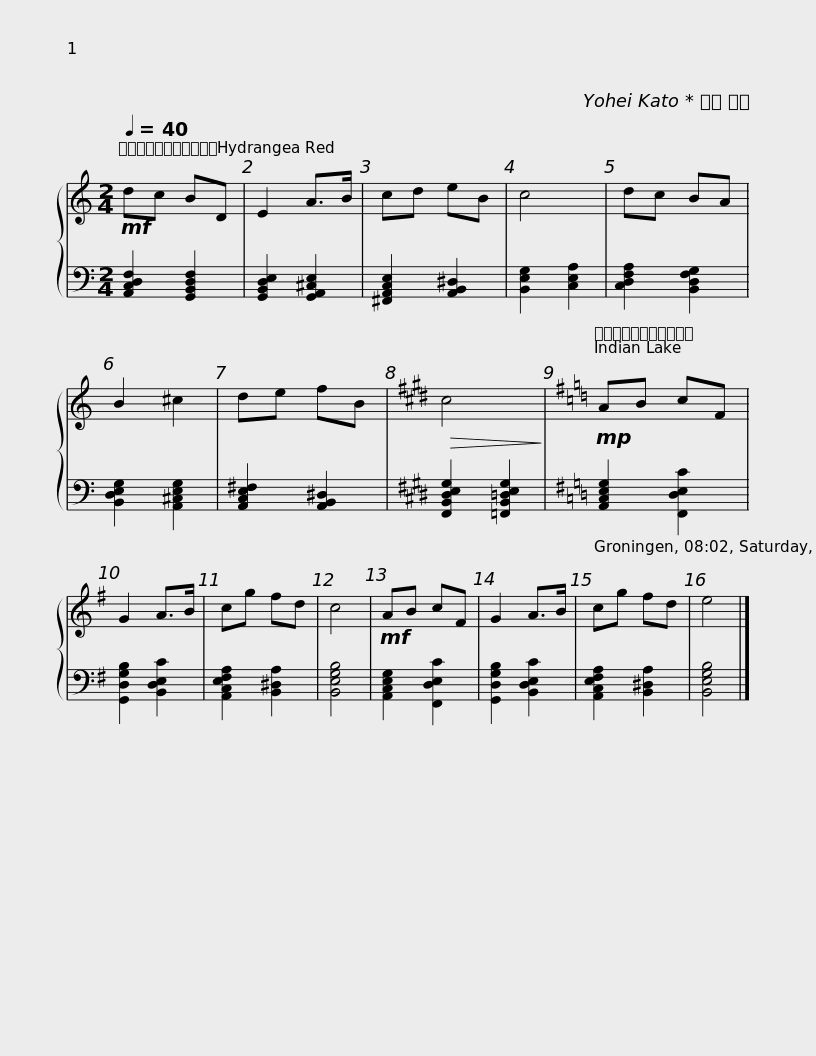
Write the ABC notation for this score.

X:1
%%score { 1 | 2 }
L:1/8
Q:1/4=40
M:2/4
I:linebreak $
K:C
V:1 treble
V:2 bass
V:1
!mf! dc BD | E2 A>B | cd eB | c4 | dc BA | %5
 B2 ^c2 | de fB |[K:E]!>(! c4!>)! |[K:G]!mp! AB cF |$ G2 A>B | %10
 cg fd | c4 |!mf! AB cF | G2 A>B | cg fd | %15
 e4 |] %16
V:2
 [A,,C,D,F,]2 [G,,B,,D,F,]2 | [G,,B,,D,E,]2 [G,,A,,^C,E,]2 | [^F,,A,,C,E,]2 [A,,B,,^D,]2 | [B,,E,G,]2 [C,E,A,]2 | [C,D,F,A,]2 [B,,D,F,G,]2 | %5
 [B,,D,E,G,]2 [A,,^C,E,G,]2 | [A,,C,E,^F,]2 [A,,B,,^D,]2 |[K:E] [F,,B,,D,E,G,]2 [=F,,B,,=D,E,G,]2 |[K:G] [A,,C,E,G,]2 [F,,D,E,C]2 |$ [G,,D,G,B,]2 [B,,D,E,C]2 | %10
 [A,,C,E,F,A,]2 [B,,^D,A,]2 | [B,,E,G,B,]4 | [A,,C,E,G,]2 [F,,D,E,C]2 | [G,,D,G,B,]2 [B,,D,E,C]2 | [A,,C,E,F,A,]2 [B,,^D,A,]2 | %15
 [B,,E,G,B,]4 |] %16
